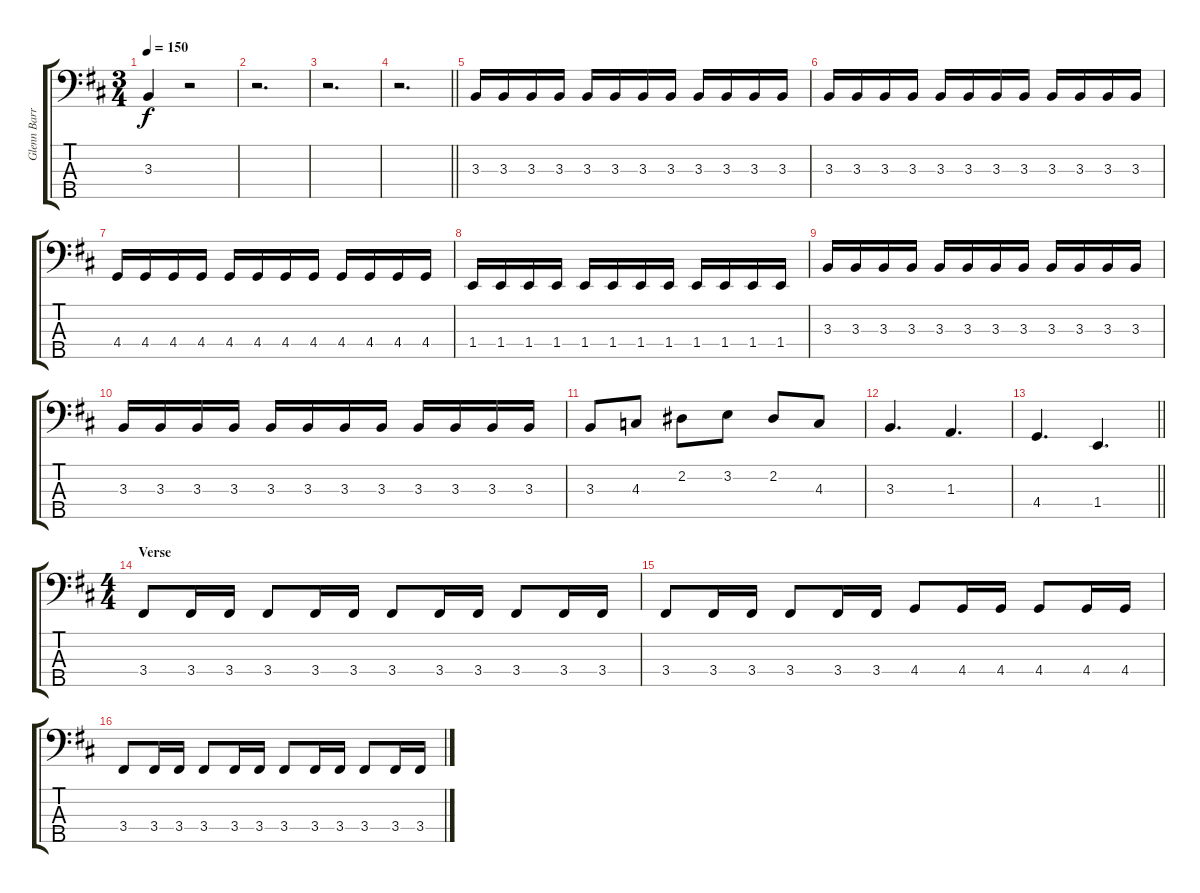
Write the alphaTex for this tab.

\track ("Glenn Barry" "Glenn Barr") {instrument electricbasspick}
\staff {score tabs}
\tuning (Gb2 Db2 Ab1 Eb1 Bb0) {hide}
\ts (3 4)
\tempo 150
\clef f4
\ks bminor
3.3.4{dy f} r.2 |
r.2{d} |
r.2{d} |
\barLineRight lightlight
r.2{d} |
3.3.16 3.3.16 3.3.16 3.3.16 3.3.16 3.3.16 3.3.16 3.3.16 3.3.16 3.3.16 3.3.16 3.3.16 |
3.3.16 3.3.16 3.3.16 3.3.16 3.3.16 3.3.16 3.3.16 3.3.16 3.3.16 3.3.16 3.3.16 3.3.16 |
4.4.16 4.4.16 4.4.16 4.4.16 4.4.16 4.4.16 4.4.16 4.4.16 4.4.16 4.4.16 4.4.16 4.4.16 |
1.4.16 1.4.16 1.4.16 1.4.16 1.4.16 1.4.16 1.4.16 1.4.16 1.4.16 1.4.16 1.4.16 1.4.16 |
3.3.16 3.3.16 3.3.16 3.3.16 3.3.16 3.3.16 3.3.16 3.3.16 3.3.16 3.3.16 3.3.16 3.3.16 |
3.3.16 3.3.16 3.3.16 3.3.16 3.3.16 3.3.16 3.3.16 3.3.16 3.3.16 3.3.16 3.3.16 3.3.16 |
3.3.8 4.3.8 2.2.8 3.2.8 2.2.8 4.3.8 |
3.3.4{d} 1.3.4{d} |
\barLineRight lightlight
4.4.4{d} 1.4.4{d} |
\ts (4 4)
\section ("" "Verse")
3.4.8 3.4.16 3.4.16 3.4.8 3.4.16 3.4.16 3.4.8 3.4.16 3.4.16 3.4.8 3.4.16 3.4.16 |
3.4.8 3.4.16 3.4.16 3.4.8 3.4.16 3.4.16 4.4.8 4.4.16 4.4.16 4.4.8 4.4.16 4.4.16 |
3.4.8 3.4.16 3.4.16 3.4.8 3.4.16 3.4.16 3.4.8 3.4.16 3.4.16 3.4.8 3.4.16 3.4.16
